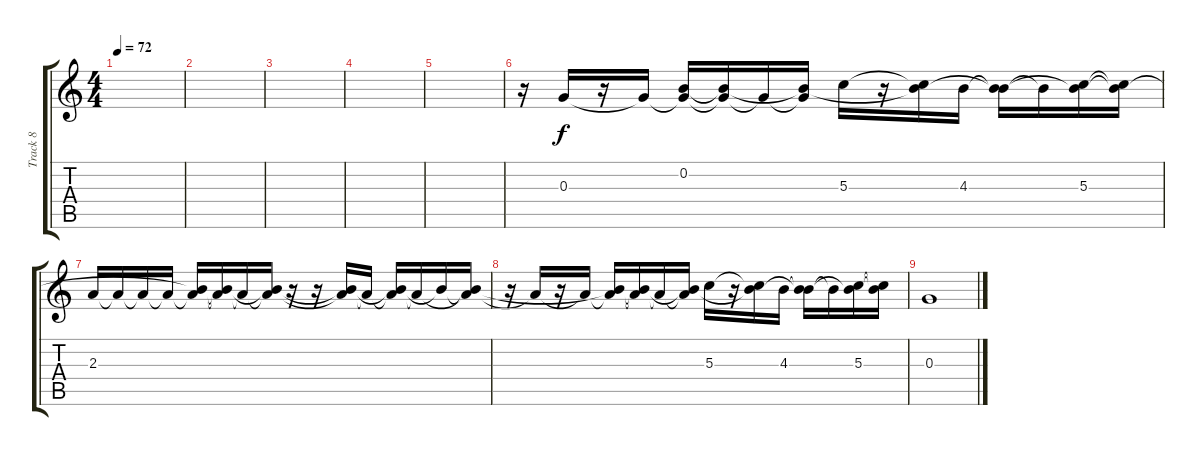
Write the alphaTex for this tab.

\track ("Track 8" "Track 8") {instrument distortionguitar}
\staff {score tabs}
\tuning (E4 B3 G3 D3 A2 E2) {hide}
\ts (4 4)
\tempo 72
\clef g2
\ks c
|
|
|
|
|
r.16 0.3.16 r.16 0.3{t}.16 (0.2 0.3{t}).16 (0.2{t} 0.3{t}).16 0.3{t}.16 (0.2{t} 0.3{t}).16 5.3.16 r.16 (0.2{t} 5.3{t}).16 4.3.16 (0.2{t} 4.3{t}).16 4.3{t}.16 (0.2{t} 5.3).16 (0.2{t} 5.3{t}).16 |
2.3.16 2.3{t}.16 2.3{t}.16 2.3{t}.16 (0.2{t} 2.3{t}).16 (0.2{t} 2.3{t}).16 2.3{t}.16 (0.2{t} 2.3{t}).16 r.16 r.16 (0.2{t} 2.3{t}).16 2.3{t}.16 (0.2{t} 2.3{t}).16 2.3{t}.16 0.2{t}.16 (0.2{t} 2.3{t}).16 |
r.16 2.3{t}.16 r.16 2.3{t}.16 (0.2{t} 2.3{t}).16 (0.2{t} 2.3{t}).16 2.3{t}.16 (0.2{t} 2.3{t}).16 5.3.16 r.16 (0.2{t} 5.3{t}).16 4.3.16{txt ""} (0.2{t} 4.3{t}).16 4.3{t}.16 (0.2{t} 5.3).16 (0.2{t} 5.3{t}).16 |
0.3.1
